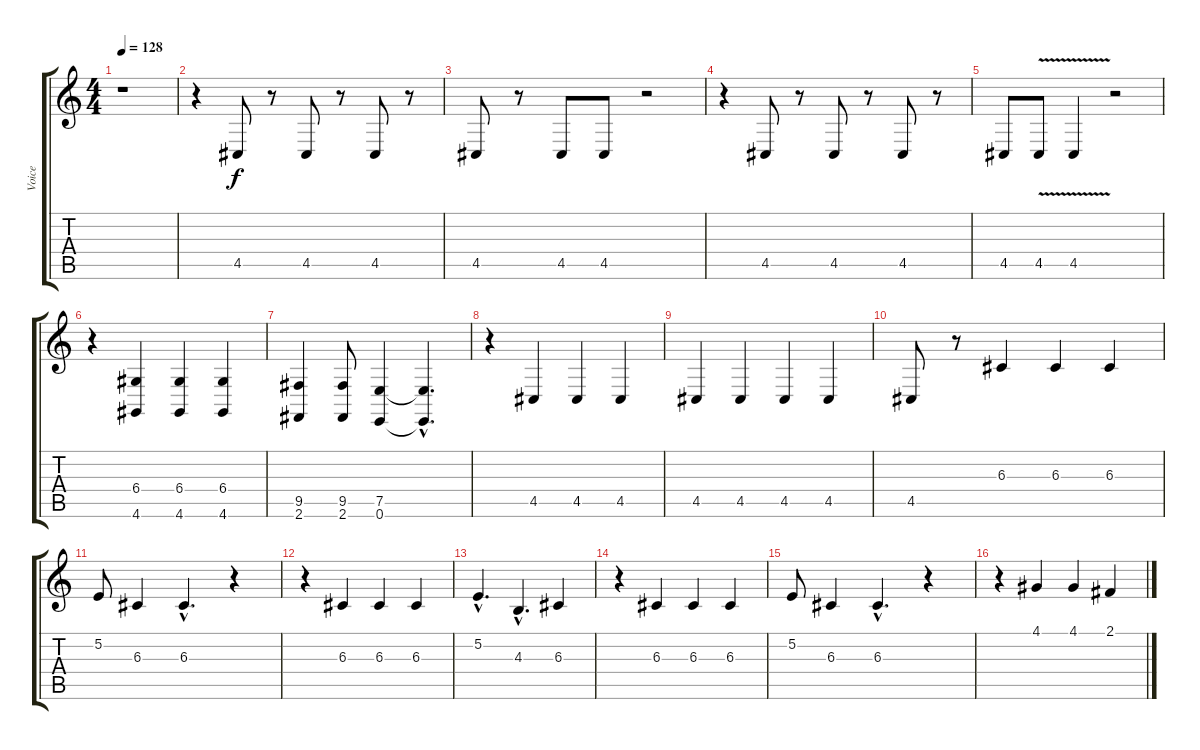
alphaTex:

\track ("Voice" "Voice") {instrument flute}
\staff {score tabs}
\tuning (E4 B3 G3 D3 A2 E2) {hide}
\ts (4 4)
\tempo 128
\clef g2
\ks c
r.1{dy f} |
r.4 4.5.8{volume 16 balance 8 instrument synthvoice} r.8 4.5.8{volume 16 balance 8 instrument synthvoice} r.8 4.5.8{volume 16 balance 8 instrument synthvoice} r.8 |
4.5.8 r.8 4.5.8 4.5.8 r.2 |
r.4 4.5.8{volume 16 balance 8 instrument synthvoice} r.8 4.5.8{volume 16 balance 8 instrument synthvoice} r.8 4.5.8{volume 16 balance 8 instrument synthvoice} r.8 |
4.5.8 4.5{v}.8 4.5{v}.4 r.2 |
r.4 (6.4 4.6).4{volume 16 balance 16 instrument pad4choir} (6.4 4.6).4 (6.4 4.6).4 |
(9.5 2.6).4 (9.5 2.6).8 (7.5 0.6).4 (7.5{hac t} 0.6{hac t}).4{d} |
r.4 4.5.4 4.5.4 4.5.4 |
4.5.4 4.5.4 4.5.4 4.5.4 |
4.5.8 r.8 6.3.4{volume 16 balance 8 instrument flute} 6.3.4 6.3.4 |
5.2.8 6.3.4 6.3{hac}.4{d} r.4 |
r.4 6.3.4 6.3.4 6.3.4 |
5.2{hac}.4{d} 4.3{hac}.4{d} 6.3.4 |
r.4 6.3.4 6.3.4 6.3.4 |
5.2.8 6.3.4 6.3{hac}.4{d} r.4 |
r.4 4.1.4 4.1.4 2.1.4
